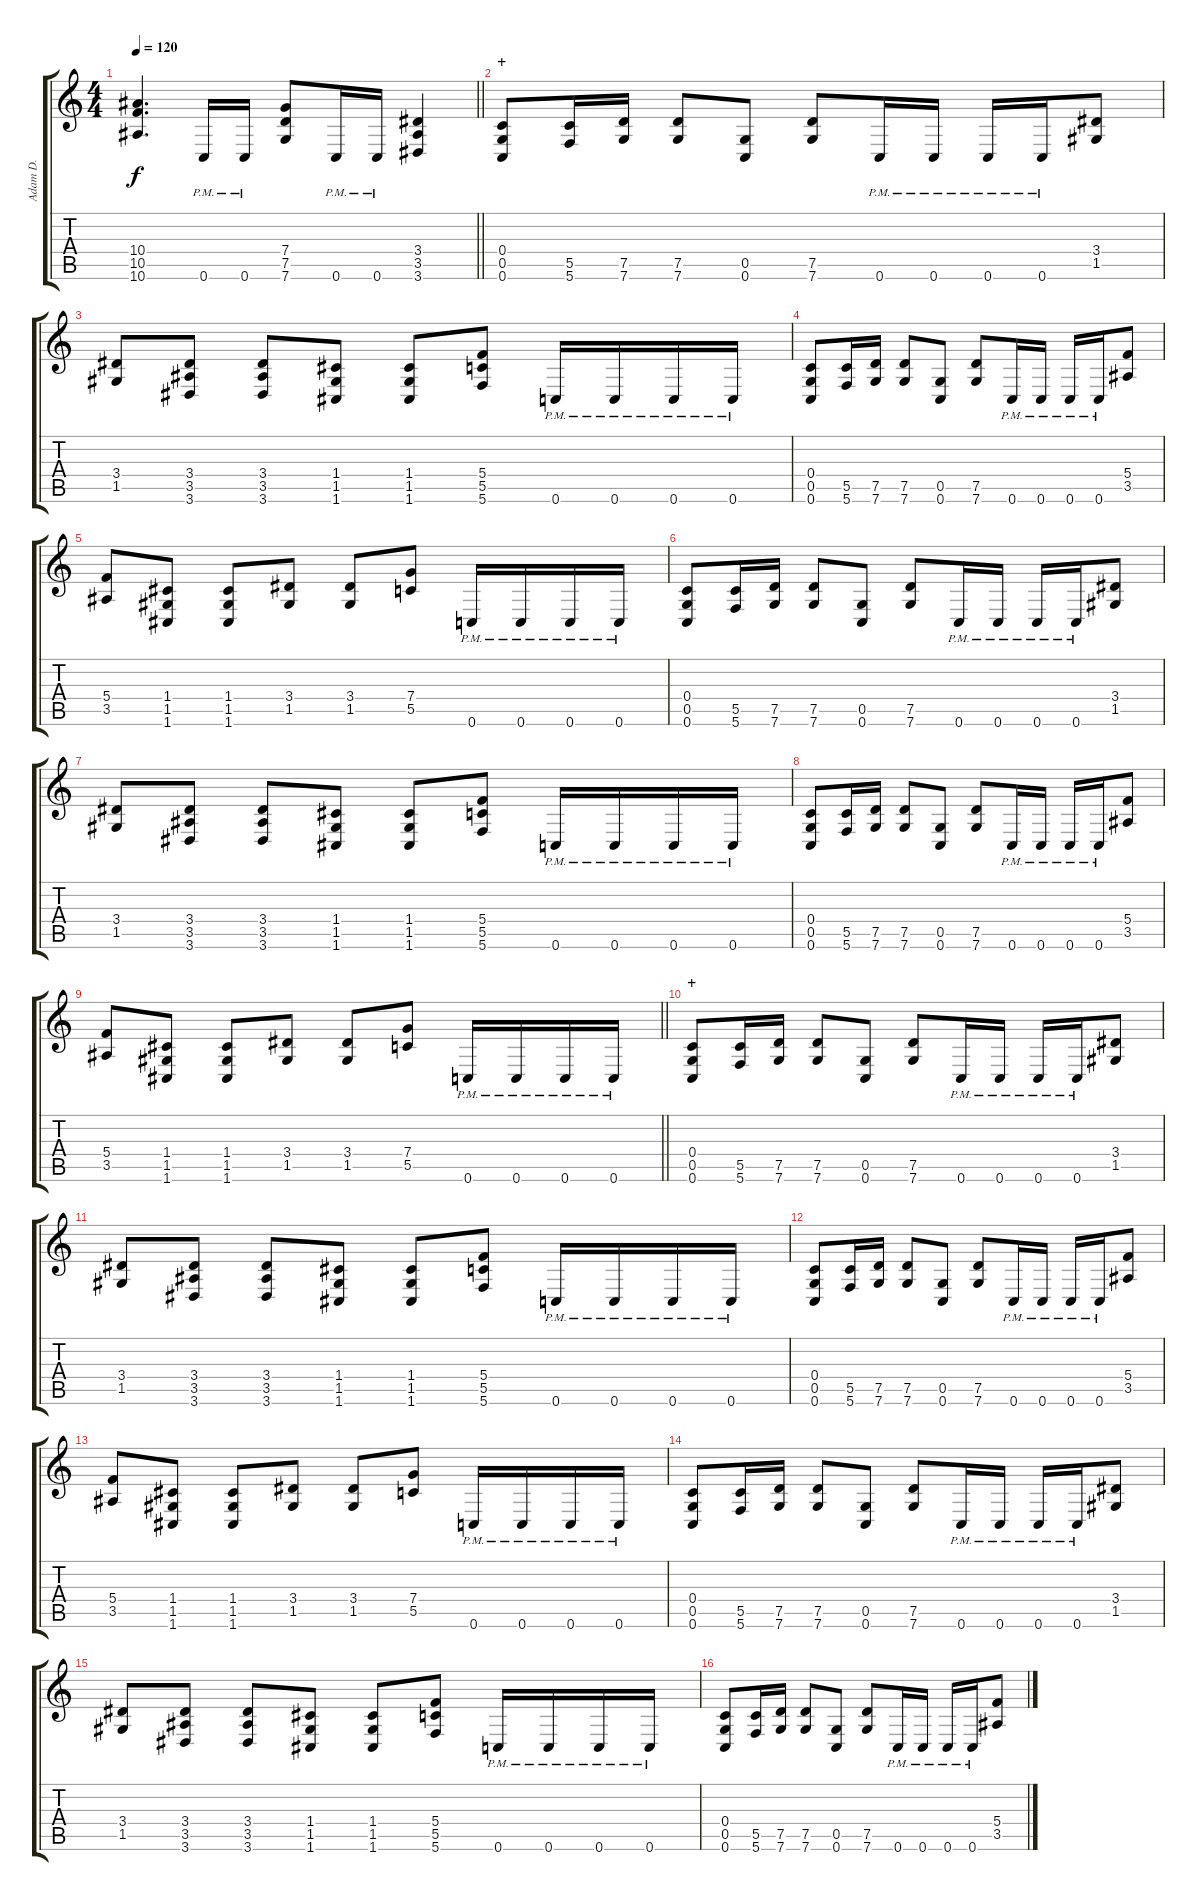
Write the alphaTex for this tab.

\track ("Adam D." "Adam D.") {instrument distortionguitar}
\staff {score tabs}
\tuning (D4 A3 F3 C3 G2 C2) {hide}
\ts (4 4)
\tempo 120
\clef g2
\barLineRight lightlight
\ks c
(10.4 10.5 10.6).4{d dy f} 0.6{pm}.16 0.6{pm}.16 (7.4 7.5 7.6).8 0.6{pm}.16 0.6{pm}.16 (3.4 3.5 3.6).4 |
\section ("" "+")
(0.4 0.5 0.6).8 (5.5 5.6).16 (7.5 7.6).16 (7.5 7.6).8 (0.5 0.6).8 (7.5 7.6).8 0.6{pm}.16 0.6{pm}.16 0.6{pm}.16 0.6{pm}.16 (3.4 1.5).8 |
(3.4 1.5).8 (3.4 3.5 3.6).8 (3.4 3.5 3.6).8 (1.4 1.5 1.6).8 (1.4 1.5 1.6).8 (5.4 5.5 5.6).8 0.6{pm}.16 0.6{pm}.16 0.6{pm}.16 0.6{pm}.16 |
(0.4 0.5 0.6).8 (5.5 5.6).16 (7.5 7.6).16 (7.5 7.6).8 (0.5 0.6).8 (7.5 7.6).8 0.6{pm}.16 0.6{pm}.16 0.6{pm}.16 0.6{pm}.16 (5.4 3.5).8 |
(5.4 3.5).8 (1.4 1.5 1.6).8 (1.4 1.5 1.6).8 (3.4 1.5).8 (3.4 1.5).8 (7.4 5.5).8 0.6{pm}.16 0.6{pm}.16 0.6{pm}.16 0.6{pm}.16 |
(0.4 0.5 0.6).8 (5.5 5.6).16 (7.5 7.6).16 (7.5 7.6).8 (0.5 0.6).8 (7.5 7.6).8 0.6{pm}.16 0.6{pm}.16 0.6{pm}.16 0.6{pm}.16 (3.4 1.5).8 |
(3.4 1.5).8 (3.4 3.5 3.6).8 (3.4 3.5 3.6).8 (1.4 1.5 1.6).8 (1.4 1.5 1.6).8 (5.4 5.5 5.6).8 0.6{pm}.16 0.6{pm}.16 0.6{pm}.16 0.6{pm}.16 |
(0.4 0.5 0.6).8 (5.5 5.6).16 (7.5 7.6).16 (7.5 7.6).8 (0.5 0.6).8 (7.5 7.6).8 0.6{pm}.16 0.6{pm}.16 0.6{pm}.16 0.6{pm}.16 (5.4 3.5).8 |
\barLineRight lightlight
(5.4 3.5).8 (1.4 1.5 1.6).8 (1.4 1.5 1.6).8 (3.4 1.5).8 (3.4 1.5).8 (7.4 5.5).8 0.6{pm}.16 0.6{pm}.16 0.6{pm}.16 0.6{pm}.16 |
\section ("" "+")
(0.4 0.5 0.6).8 (5.5 5.6).16 (7.5 7.6).16 (7.5 7.6).8 (0.5 0.6).8 (7.5 7.6).8 0.6{pm}.16 0.6{pm}.16 0.6{pm}.16 0.6{pm}.16 (3.4 1.5).8 |
(3.4 1.5).8 (3.4 3.5 3.6).8 (3.4 3.5 3.6).8 (1.4 1.5 1.6).8 (1.4 1.5 1.6).8 (5.4 5.5 5.6).8 0.6{pm}.16 0.6{pm}.16 0.6{pm}.16 0.6{pm}.16 |
(0.4 0.5 0.6).8 (5.5 5.6).16 (7.5 7.6).16 (7.5 7.6).8 (0.5 0.6).8 (7.5 7.6).8 0.6{pm}.16 0.6{pm}.16 0.6{pm}.16 0.6{pm}.16 (5.4 3.5).8 |
(5.4 3.5).8 (1.4 1.5 1.6).8 (1.4 1.5 1.6).8 (3.4 1.5).8 (3.4 1.5).8 (7.4 5.5).8 0.6{pm}.16 0.6{pm}.16 0.6{pm}.16 0.6{pm}.16 |
(0.4 0.5 0.6).8 (5.5 5.6).16 (7.5 7.6).16 (7.5 7.6).8 (0.5 0.6).8 (7.5 7.6).8 0.6{pm}.16 0.6{pm}.16 0.6{pm}.16 0.6{pm}.16 (3.4 1.5).8 |
(3.4 1.5).8 (3.4 3.5 3.6).8 (3.4 3.5 3.6).8 (1.4 1.5 1.6).8 (1.4 1.5 1.6).8 (5.4 5.5 5.6).8 0.6{pm}.16 0.6{pm}.16 0.6{pm}.16 0.6{pm}.16 |
(0.4 0.5 0.6).8 (5.5 5.6).16 (7.5 7.6).16 (7.5 7.6).8 (0.5 0.6).8 (7.5 7.6).8 0.6{pm}.16 0.6{pm}.16 0.6{pm}.16 0.6{pm}.16 (5.4 3.5).8
